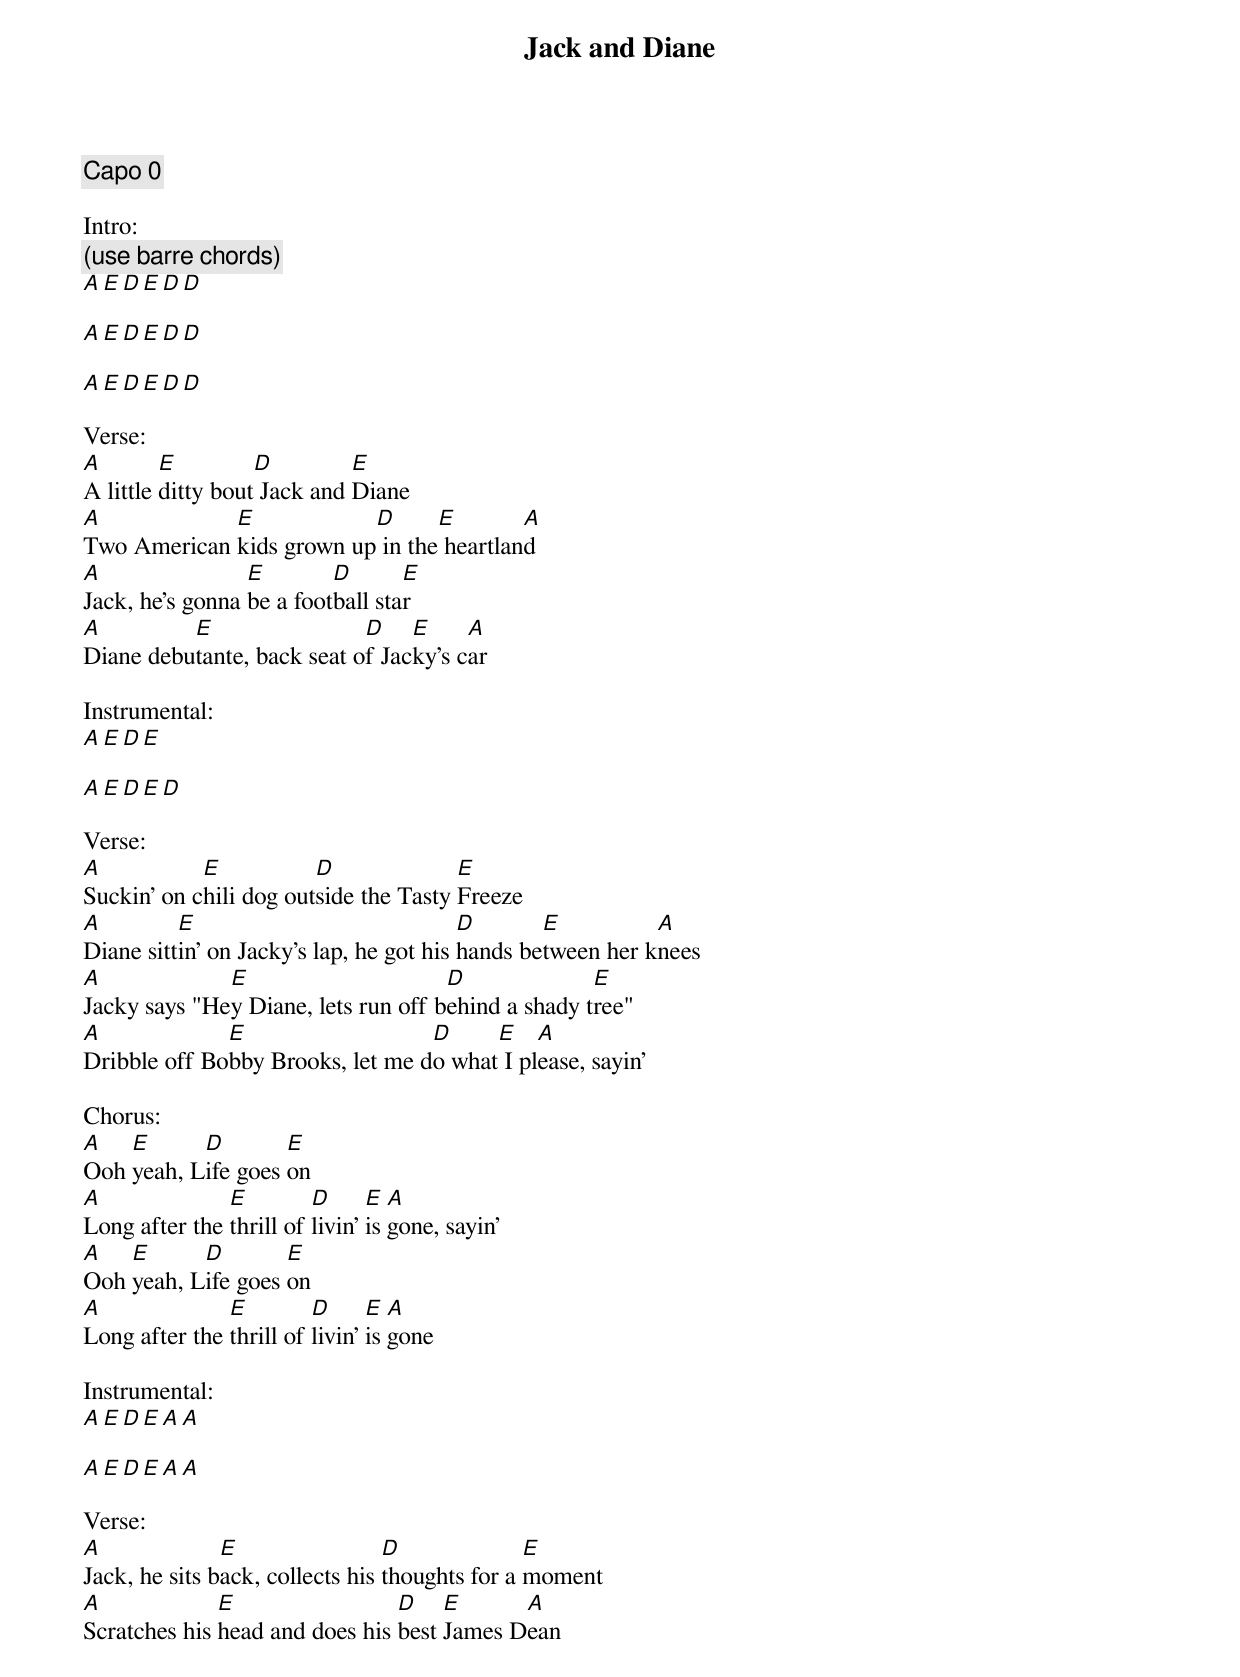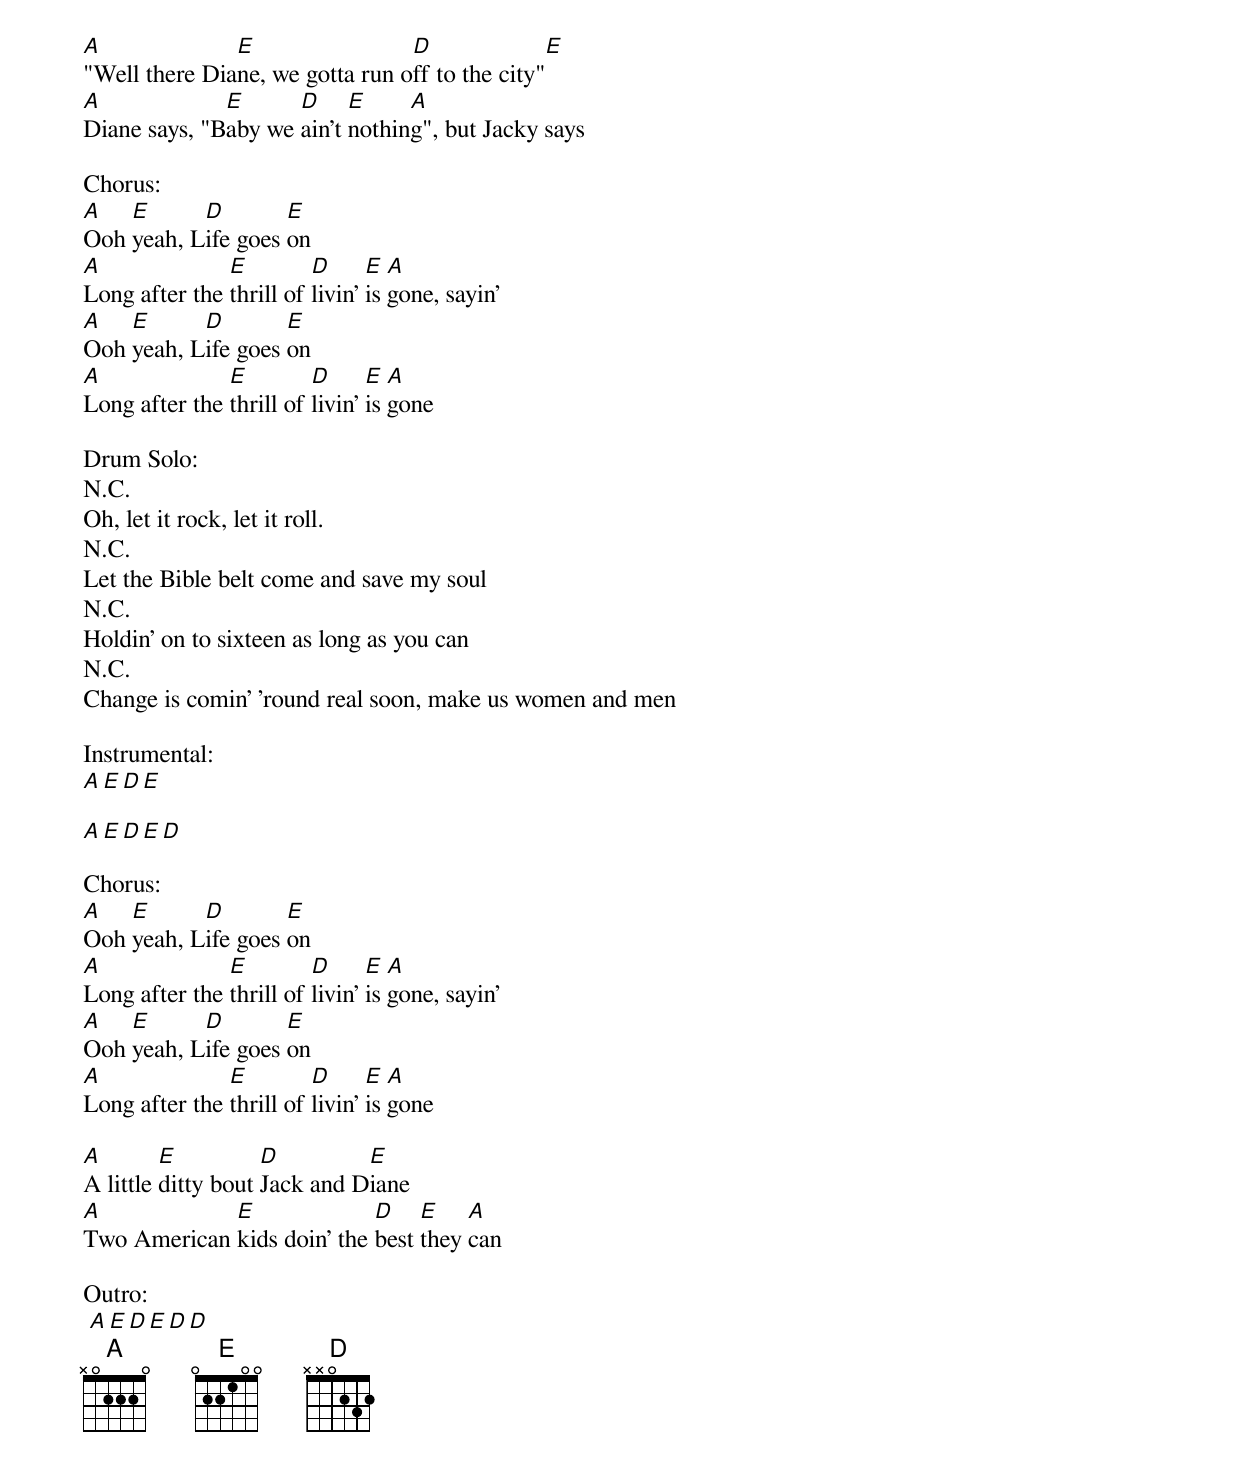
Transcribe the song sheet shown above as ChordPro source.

{title:Jack and Diane}
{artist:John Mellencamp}
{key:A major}
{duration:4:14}
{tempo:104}
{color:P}

{comment: Capo 0}

Intro:
{comment:(use barre chords)}
[A][E][D][E][D][D]

[A][E][D][E][D][D]

[A][E][D][E][D][D]

Verse:
[A]A little [E]ditty bout[D] Jack and [E]Diane
[A]Two American [E]kids grown up[D] in the[E] heartlan[A]d
[A]Jack, he's gonna [E]be a foot[D]ball sta[E]r
[A]Diane debu[E]tante, back seat o[D]f Jac[E]ky's c[A]ar

Instrumental:
[A][E][D][E]

[A][E][D][E][D]

Verse:
[A]Suckin' on c[E]hili dog out[D]side the Tasty [E]Freeze
[A]Diane sitt[E]in' on Jacky's lap, he got his [D]hands be[E]tween her k[A]nees
[A]Jacky says "He[E]y Diane, lets run off b[D]ehind a shady t[E]ree"
[A]Dribble off Bo[E]bby Brooks, let me d[D]o what[E] I pl[A]ease, sayin'

Chorus:
[A]Ooh [E]yeah, L[D]ife goes [E]on
[A]Long after the [E]thrill of [D]livin' [E]is [A]gone, sayin'
[A]Ooh [E]yeah, L[D]ife goes [E]on
[A]Long after the [E]thrill of [D]livin' [E]is [A]gone

Instrumental:
[A][E][D][E][A][A]

[A][E][D][E][A][A]

Verse:
[A]Jack, he sits b[E]ack, collects his [D]thoughts for a [E]moment
[A]Scratches his [E]head and does his [D]best [E]James D[A]ean
[A]"Well there Dia[E]ne, we gotta run o[D]ff to the city"[E]
[A]Diane says, "B[E]aby we [D]ain't [E]nothin[A]g", but Jacky says

Chorus:
[A]Ooh [E]yeah, L[D]ife goes [E]on
[A]Long after the [E]thrill of [D]livin' [E]is [A]gone, sayin'
[A]Ooh [E]yeah, L[D]ife goes [E]on
[A]Long after the [E]thrill of [D]livin' [E]is [A]gone

Drum Solo:
N.C.
Oh, let it rock, let it roll.
N.C.
Let the Bible belt come and save my soul
N.C.
Holdin' on to sixteen as long as you can
N.C.
Change is comin' 'round real soon, make us women and men

Instrumental:
[A][E][D][E]

[A][E][D][E][D]

Chorus:
[A]Ooh [E]yeah, L[D]ife goes [E]on
[A]Long after the [E]thrill of [D]livin' [E]is [A]gone, sayin'
[A]Ooh [E]yeah, L[D]ife goes [E]on
[A]Long after the [E]thrill of [D]livin' [E]is [A]gone

[A]A little [E]ditty bout [D]Jack and D[E]iane
[A]Two American [E]kids doin' the [D]best [E]they [A]can

Outro:
 [A][E][D][E][D][D]
